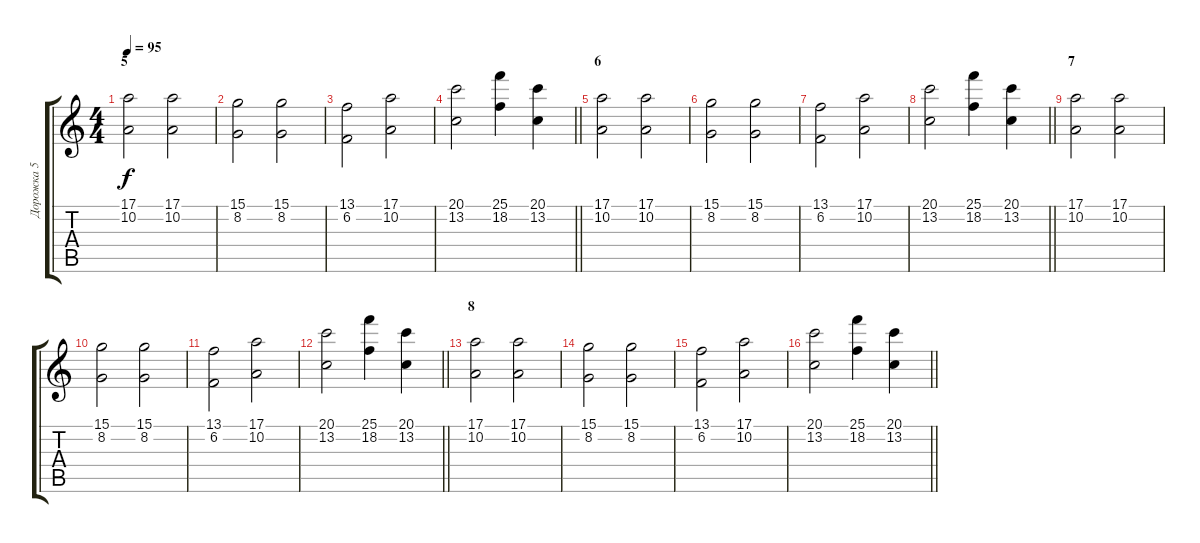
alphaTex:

\track ("Дорожка 5" "Дорожка 5") {instrument musicbox}
\staff {score tabs}
\tuning (E4 B3 G3 D3 A2 E2) {hide}
\ts (4 4)
\section ("" "5")
\tempo 95
\clef g2
\ks c
(17.1 10.2).2{dy f} (17.1 10.2).2 |
(15.1 8.2).2 (15.1 8.2).2 |
(13.1 6.2).2 (17.1 10.2).2 |
\barLineRight lightlight
(20.1 13.2).2 (25.1 18.2).4 (20.1 13.2).4 |
\section ("" "6")
(17.1 10.2).2 (17.1 10.2).2 |
(15.1 8.2).2 (15.1 8.2).2 |
(13.1 6.2).2 (17.1 10.2).2 |
\barLineRight lightlight
(20.1 13.2).2 (25.1 18.2).4 (20.1 13.2).4 |
\section ("" "7")
(17.1 10.2).2 (17.1 10.2).2 |
(15.1 8.2).2 (15.1 8.2).2 |
(13.1 6.2).2 (17.1 10.2).2 |
\barLineRight lightlight
(20.1 13.2).2 (25.1 18.2).4 (20.1 13.2).4 |
\section ("" "8")
(17.1 10.2).2 (17.1 10.2).2 |
(15.1 8.2).2 (15.1 8.2).2 |
(13.1 6.2).2 (17.1 10.2).2 |
\barLineRight lightlight
(20.1 13.2).2 (25.1 18.2).4 (20.1 13.2).4
